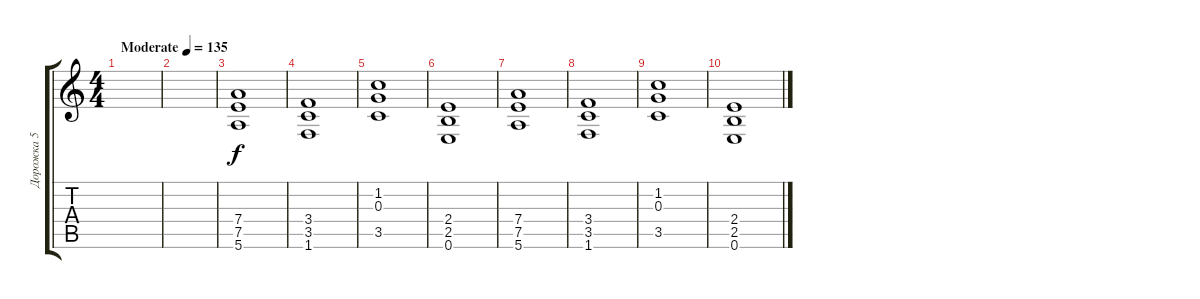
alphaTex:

\track ("Дорожка 5" "Дорожка 5") {instrument distortionguitar}
\staff {score tabs}
\tuning (E4 B3 G3 D3 A2 E2) {hide}
\ts (4 4)
\tempo (135 "Moderate")
\clef g2
\ks c
|
|
(7.4 7.5 5.6).1 |
(3.4 3.5 1.6).1 |
(1.2 0.3 3.5).1 |
(2.4 2.5 0.6).1 |
(7.4 7.5 5.6).1 |
(3.4 3.5 1.6).1 |
(1.2 0.3 3.5).1 |
(2.4 2.5 0.6).1
